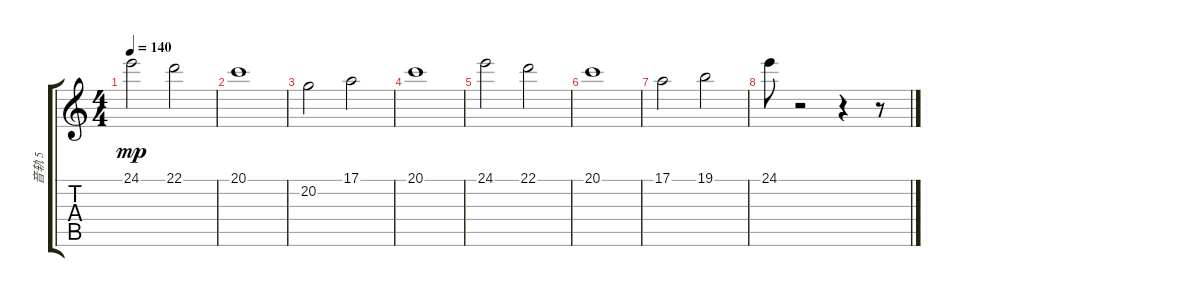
\track ("音轨 5" "音轨 5") {instrument stringensemble1}
\staff {score tabs}
\tuning (E4 B3 G3 D3 A2 E2) {hide}
\ts (4 4)
\tempo 140
\clef g2
\ks c
24.1.2{dy mp} 22.1.2 |
20.1.1 |
20.2.2 17.1.2 |
20.1.1 |
24.1.2 22.1.2 |
20.1.1 |
17.1.2 19.1.2 |
24.1.8 r.2 r.4 r.8
